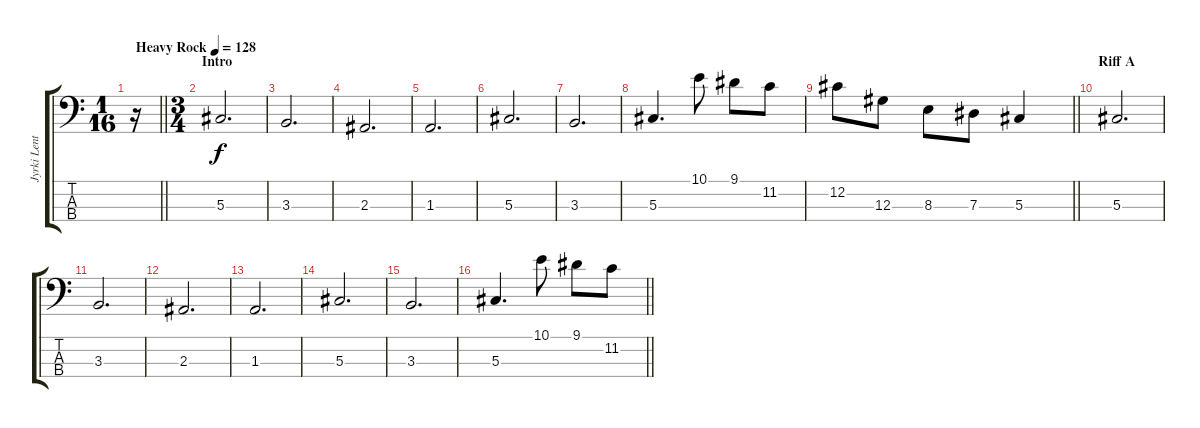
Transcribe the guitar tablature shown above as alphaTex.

\track ("Jyrki Lentonen" "Jyrki Lent") {instrument electricbassfinger}
\staff {score tabs}
\tuning (Gb2 Db2 Ab1 Eb1) {hide}
\ts (1 16)
\tempo (128 "Heavy Rock")
\clef f4
\barLineRight lightlight
\ks c
r.16{dy f instrument electricbassfinger} |
\ts (3 4)
\section ("" "Intro")
5.3.2{d} |
3.3.2{d} |
2.3.2{d} |
1.3.2{d} |
5.3.2{d} |
3.3.2{d} |
5.3.4{d} 10.1.8 9.1.8 11.2.8 |
\barLineRight lightlight
12.2.8 12.3.8 8.3.8 7.3.8 5.3.4 |
\section ("" "Riff A")
5.3.2{d} |
3.3.2{d} |
2.3.2{d} |
1.3.2{d} |
5.3.2{d} |
3.3.2{d} |
\barLineRight lightlight
5.3.4{d} 10.1.8 9.1.8 11.2.8
